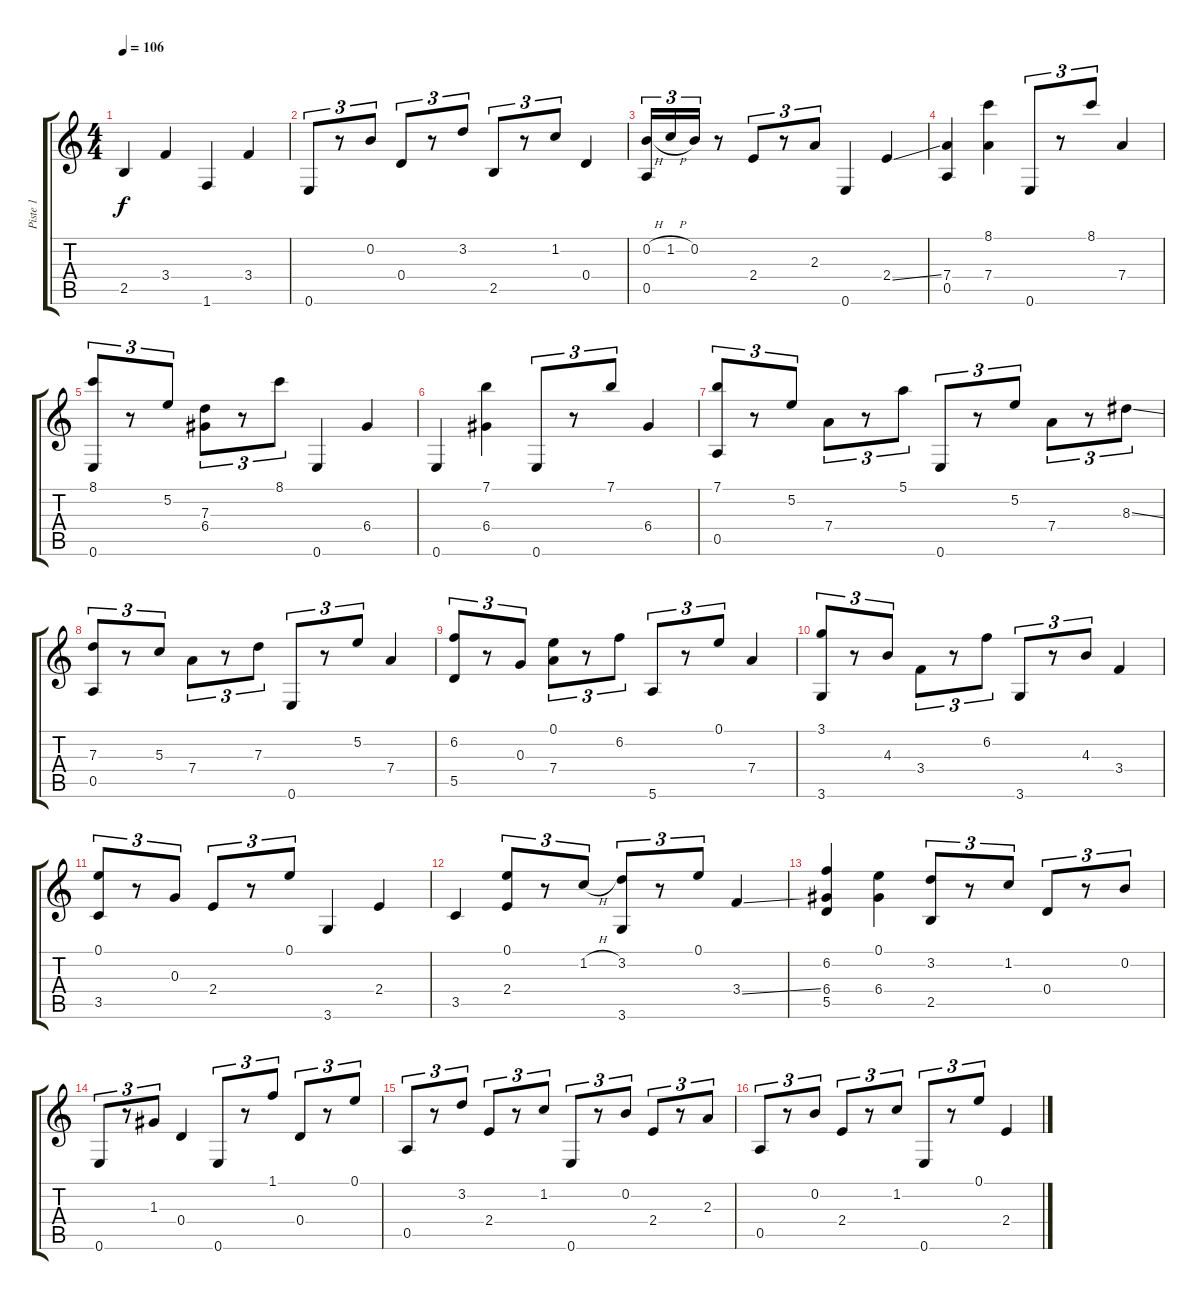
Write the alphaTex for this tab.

\track ("Piste 1" "Piste 1") {instrument acousticguitarnylon}
\staff {score tabs}
\tuning (E4 B3 G3 D3 A2 E2) {hide}
\ts (4 4)
\tempo 106
\clef g2
\ks c
2.5.4{dy f} 3.4.4 1.6.4 3.4.4 |
0.6.8{tu (3 2)} r.8{tu (3 2)} 0.2.8{tu (3 2)} 0.4.8{tu (3 2)} r.8{tu (3 2)} 3.2.8{tu (3 2)} 2.5.8{tu (3 2)} r.8{tu (3 2)} 1.2.8{tu (3 2)} 0.4.4 |
(0.2{h} 0.5).16{tu (3 2)} 1.2{h}.16{tu (3 2)} 0.2.16{tu (3 2)} r.8 2.4.8{tu (3 2)} r.8{tu (3 2)} 2.3.8{tu (3 2)} 0.6.4 2.4{ss}.4 |
(7.4 0.5).4 (8.1 7.4).4 0.6.8{tu (3 2)} r.8{tu (3 2)} 8.1.8{tu (3 2)} 7.4.4 |
(8.1 0.6).8{tu (3 2)} r.8{tu (3 2)} 5.2.8{tu (3 2)} (7.3 6.4).8{tu (3 2)} r.8{tu (3 2)} 8.1.8{tu (3 2)} 0.6.4 6.4.4 |
0.6.4 (7.1 6.4).4 0.6.8{tu (3 2)} r.8{tu (3 2)} 7.1.8{tu (3 2)} 6.4.4 |
(7.1 0.5).8{tu (3 2)} r.8{tu (3 2)} 5.2.8{tu (3 2)} 7.4.8{tu (3 2)} r.8{tu (3 2)} 5.1.8{tu (3 2)} 0.6.8{tu (3 2)} r.8{tu (3 2)} 5.2.8{tu (3 2)} 7.4.8{tu (3 2)} r.8{tu (3 2)} 8.3{ss}.8{tu (3 2)} |
(7.3 0.5).8{tu (3 2)} r.8{tu (3 2)} 5.3.8{tu (3 2)} 7.4.8{tu (3 2)} r.8{tu (3 2)} 7.3.8{tu (3 2)} 0.6.8{tu (3 2)} r.8{tu (3 2)} 5.2.8{tu (3 2)} 7.4.4 |
(6.2 5.5).8{tu (3 2)} r.8{tu (3 2)} 0.3.8{tu (3 2)} (0.1 7.4).8{tu (3 2)} r.8{tu (3 2)} 6.2.8{tu (3 2)} 5.6.8{tu (3 2)} r.8{tu (3 2)} 0.1.8{tu (3 2)} 7.4.4 |
(3.1 3.6).8{tu (3 2)} r.8{tu (3 2)} 4.3.8{tu (3 2)} 3.4.8{tu (3 2)} r.8{tu (3 2)} 6.2.8{tu (3 2)} 3.6.8{tu (3 2)} r.8{tu (3 2)} 4.3.8{tu (3 2)} 3.4.4 |
(0.1 3.5).8{tu (3 2)} r.8{tu (3 2)} 0.3.8{tu (3 2)} 2.4.8{tu (3 2)} r.8{tu (3 2)} 0.1.8{tu (3 2)} 3.6.4 2.4.4 |
3.5.4 (0.1 2.4).8{tu (3 2)} r.8{tu (3 2)} 1.2{h}.8{tu (3 2)} (3.2 3.6).8{tu (3 2)} r.8{tu (3 2)} 0.1.8{tu (3 2)} 3.4{ss}.4 |
(6.2 6.4 5.5).4 (0.1 6.4).4 (3.2 2.5).8{tu (3 2)} r.8{tu (3 2)} 1.2.8{tu (3 2)} 0.4.8{tu (3 2)} r.8{tu (3 2)} 0.2.8{tu (3 2)} |
0.6.8{tu (3 2)} r.8{tu (3 2)} 1.3.8{tu (3 2)} 0.4.4 0.6.8{tu (3 2)} r.8{tu (3 2)} 1.1.8{tu (3 2)} 0.4.8{tu (3 2)} r.8{tu (3 2)} 0.1.8{tu (3 2)} |
0.5.8{tu (3 2)} r.8{tu (3 2)} 3.2.8{tu (3 2)} 2.4.8{tu (3 2)} r.8{tu (3 2)} 1.2.8{tu (3 2)} 0.6.8{tu (3 2)} r.8{tu (3 2)} 0.2.8{tu (3 2)} 2.4.8{tu (3 2)} r.8{tu (3 2)} 2.3.8{tu (3 2)} |
0.5.8{tu (3 2)} r.8{tu (3 2)} 0.2.8{tu (3 2)} 2.4.8{tu (3 2)} r.8{tu (3 2)} 1.2.8{tu (3 2)} 0.6.8{tu (3 2)} r.8{tu (3 2)} 0.1.8{tu (3 2)} 2.4.4
